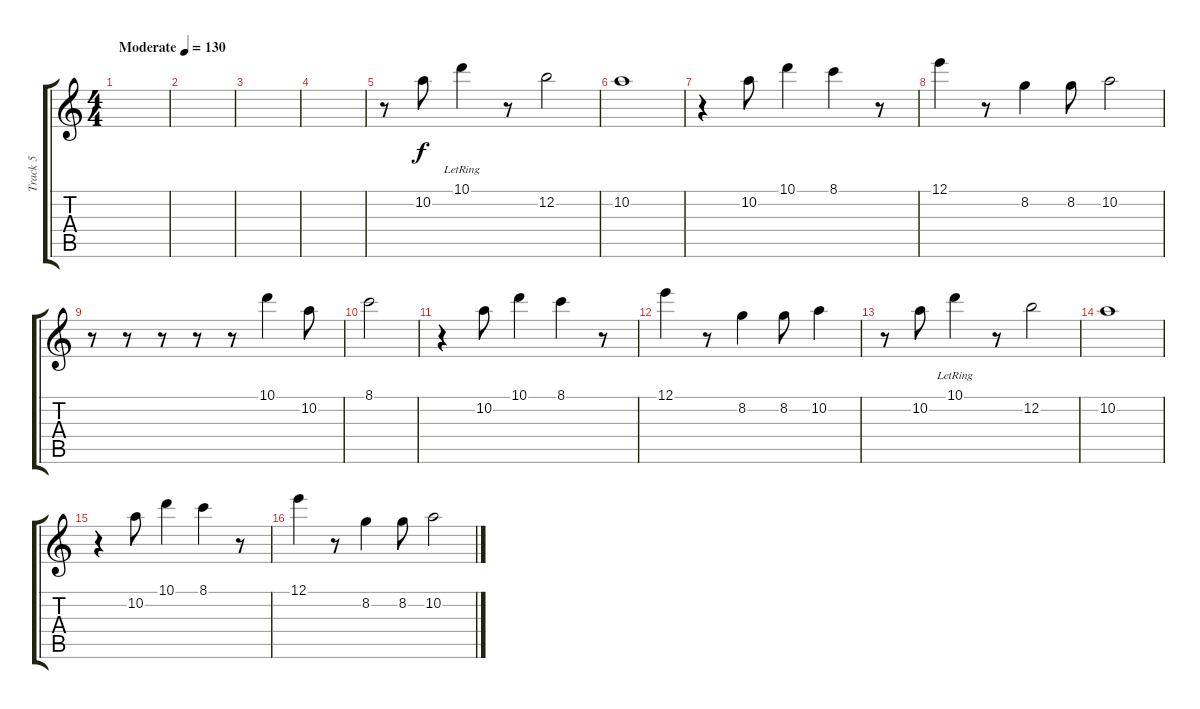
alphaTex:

\track ("Track 5" "Track 5") {instrument distortionguitar}
\staff {score tabs}
\tuning (E4 B3 G3 D3 A2 E2) {hide}
\ts (4 4)
\tempo (130 "Moderate")
\clef g2
\ks c
|
|
|
|
r.8 10.2.8 10.1{lr}.4 r.8 12.2.2 |
10.2.1 |
r.4 10.2.8 10.1.4 8.1.4 r.8 |
12.1.4 r.8 8.2.4 8.2.8 10.2.2 |
r.8 r.8 r.8 r.8 r.8 10.1.4 10.2.8 |
8.1.2 |
r.4 10.2.8 10.1.4 8.1.4 r.8 |
12.1.4 r.8 8.2.4 8.2.8 10.2.4 |
r.8 10.2.8 10.1{lr}.4 r.8 12.2.2 |
10.2.1 |
r.4 10.2.8 10.1.4 8.1.4 r.8 |
12.1.4 r.8 8.2.4 8.2.8 10.2.2
